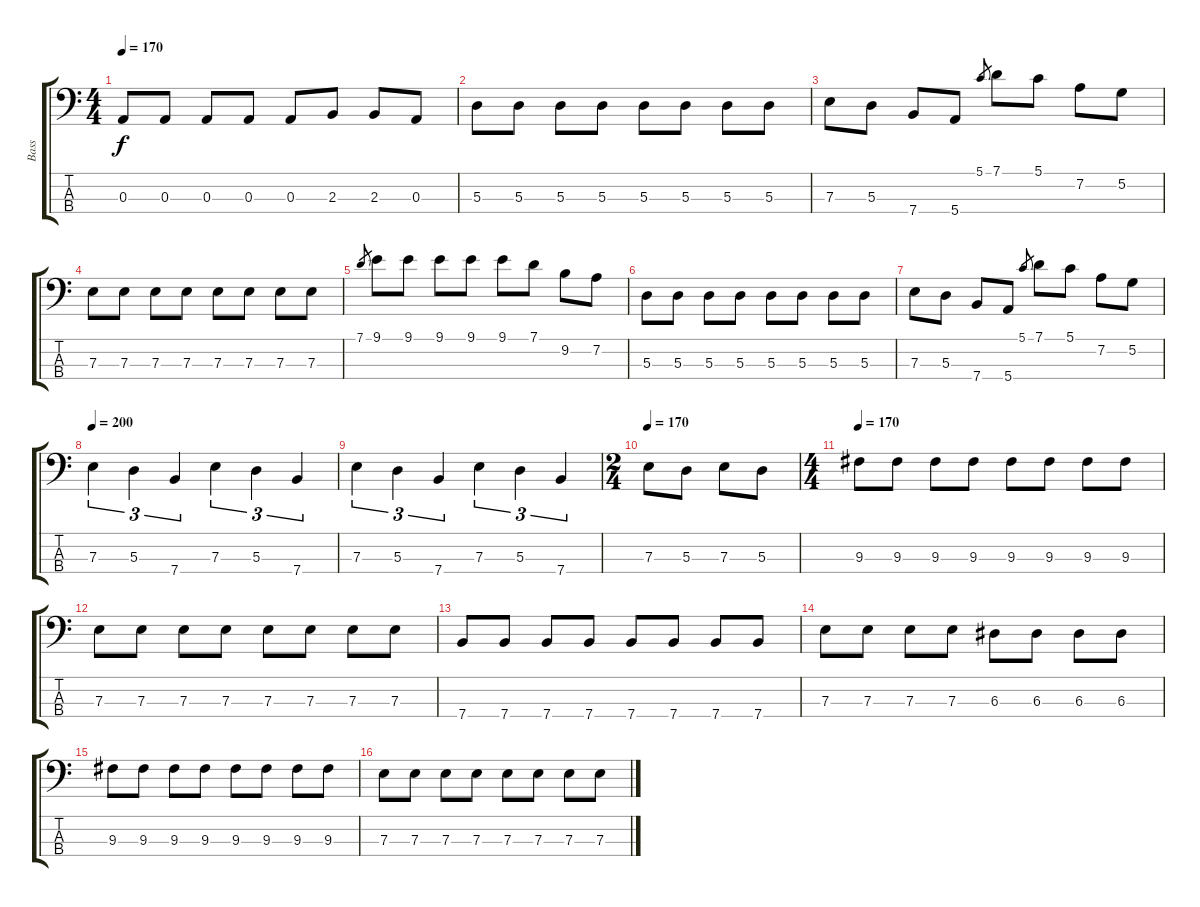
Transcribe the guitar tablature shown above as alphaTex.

\track ("Bass" "Bass") {instrument electricbassfinger}
\staff {score tabs}
\tuning (G2 D2 A1 E1) {hide}
\ts (4 4)
\tempo 170
\clef f4
\ks c
0.3.8{dy f} 0.3.8 0.3.8 0.3.8 0.3.8 2.3.8 2.3.8 0.3.8 |
5.3.8 5.3.8 5.3.8 5.3.8 5.3.8 5.3.8 5.3.8 5.3.8 |
7.3.8 5.3.8 7.4.8 5.4.8 5.1.8{gr} 7.1.8 5.1.8 7.2.8 5.2.8 |
7.3.8 7.3.8 7.3.8 7.3.8 7.3.8 7.3.8 7.3.8 7.3.8 |
7.1.8{gr} 9.1.8 9.1.8 9.1.8 9.1.8 9.1.8 7.1.8 9.2.8 7.2.8 |
5.3.8 5.3.8 5.3.8 5.3.8 5.3.8 5.3.8 5.3.8 5.3.8 |
7.3.8 5.3.8 7.4.8 5.4.8 5.1.8{gr} 7.1.8 5.1.8 7.2.8 5.2.8 |
\tempo 200
7.3.4{tu (3 2)} 5.3.4{tu (3 2)} 7.4.4{tu (3 2)} 7.3.4{tu (3 2)} 5.3.4{tu (3 2)} 7.4.4{tu (3 2)} |
7.3.4{tu (3 2)} 5.3.4{tu (3 2)} 7.4.4{tu (3 2)} 7.3.4{tu (3 2)} 5.3.4{tu (3 2)} 7.4.4{tu (3 2)} |
\ts (2 4)
\tempo 170
7.3.8 5.3.8 7.3.8 5.3.8 |
\ts (4 4)
\tempo 170
9.3.8 9.3.8 9.3.8 9.3.8 9.3.8 9.3.8 9.3.8 9.3.8 |
7.3.8 7.3.8 7.3.8 7.3.8 7.3.8 7.3.8 7.3.8 7.3.8 |
7.4.8 7.4.8 7.4.8 7.4.8 7.4.8 7.4.8 7.4.8 7.4.8 |
7.3.8 7.3.8 7.3.8 7.3.8 6.3.8 6.3.8 6.3.8 6.3.8 |
9.3.8 9.3.8 9.3.8 9.3.8 9.3.8 9.3.8 9.3.8 9.3.8 |
7.3.8 7.3.8 7.3.8 7.3.8 7.3.8 7.3.8 7.3.8 7.3.8
